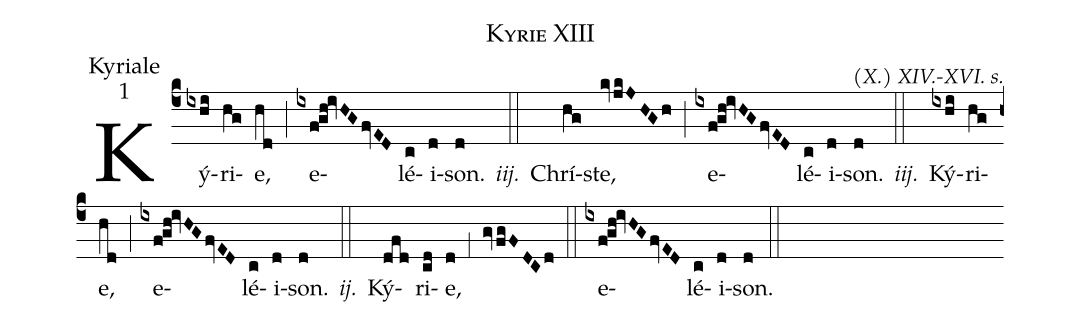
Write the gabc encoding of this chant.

name:Kyrie XIII;
office-part:Kyriale;
mode:1;
commentary:(X.) XIV.-XVI. s.;
%%
(c4)Ký(ixhi)ri(hg)e,(hd) (;) e(ixf!gh!ivHGfvED)lé(c)i(d)son.(d) <i>iij.</i>(::)
Chrí(hg)ste,(kvjkJHGh) (;) e(ixf!gh!ivHGfvED)lé(c)i(d)son.(d) <i>iij.</i>(::)
Ký(ixhi)ri(hg)e,(hd) (;) e(ixf!gh!ivHGfvED)lé(c)i(d)son.(d) <i>ij.</i>(::)
Ký(dfd)ri(cd)e,(d) (,1) (gvfgFDCd) (::) e(ixf!gh!ivHGfvED)lé(c)i(d)son.(d) (::)
